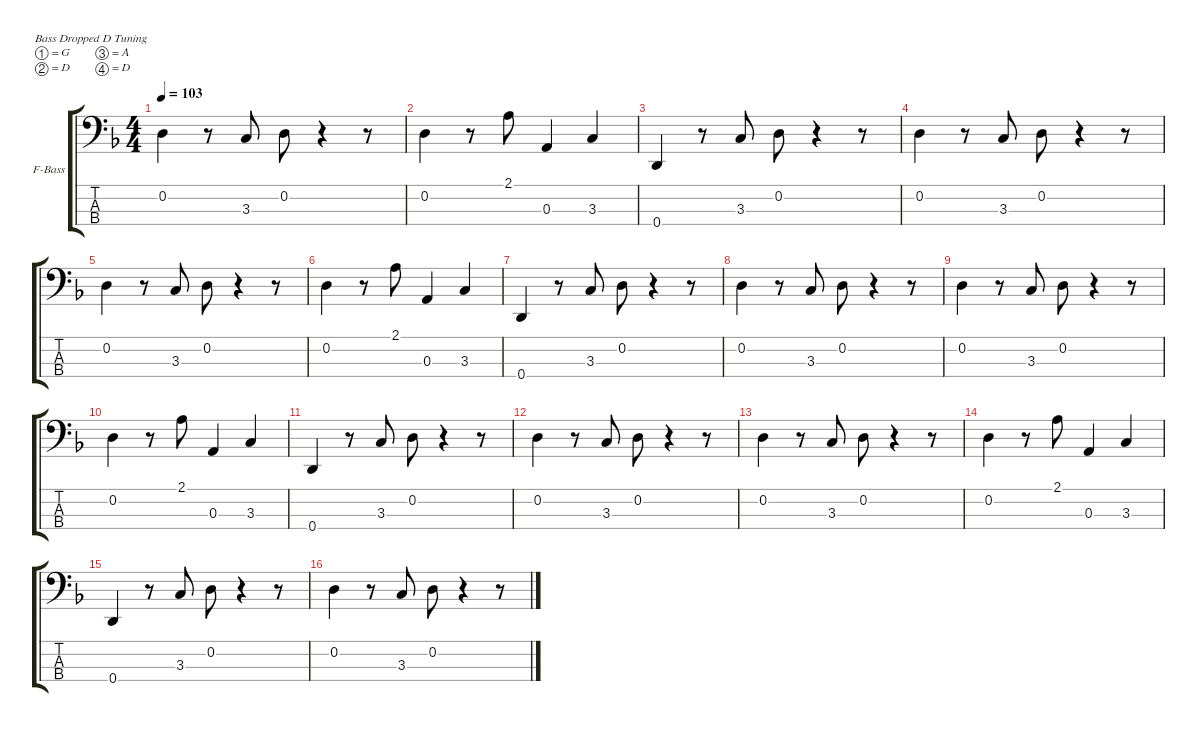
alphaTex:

\hideDynamics
\bracketExtendMode groupsimilarinstruments
\firstSystemTrackNameOrientation horizontal
\otherSystemsTrackNameOrientation horizontal
\track ("Bass" "F-Bass") {multiBarRest instrument fretlessbass}
\staff {score tabs}
\tuning (G2 D2 A1 D1)
\ts (4 4)
\tempo 103
\clef f4
\ks f
0.2.4{dy f} r.8 3.3.8 0.2.8 r.4 r.8 |
0.2.4 r.8 2.1.8 0.3.4 3.3.4 |
0.4.4 r.8 3.3.8 0.2.8 r.4 r.8 |
0.2.4 r.8 3.3.8 0.2.8 r.4 r.8 |
0.2.4 r.8 3.3.8 0.2.8 r.4 r.8 |
0.2.4 r.8 2.1.8 0.3.4 3.3.4 |
0.4.4 r.8 3.3.8 0.2.8 r.4 r.8 |
0.2.4 r.8 3.3.8 0.2.8 r.4 r.8 |
0.2.4 r.8 3.3.8 0.2.8 r.4 r.8 |
0.2.4 r.8 2.1.8 0.3.4 3.3.4 |
0.4.4 r.8 3.3.8 0.2.8 r.4 r.8 |
0.2.4 r.8 3.3.8 0.2.8 r.4 r.8 |
0.2.4 r.8 3.3.8 0.2.8 r.4 r.8 |
0.2.4 r.8 2.1.8 0.3.4 3.3.4 |
0.4.4 r.8 3.3.8 0.2.8 r.4 r.8 |
0.2.4 r.8 3.3.8 0.2.8 r.4 r.8
